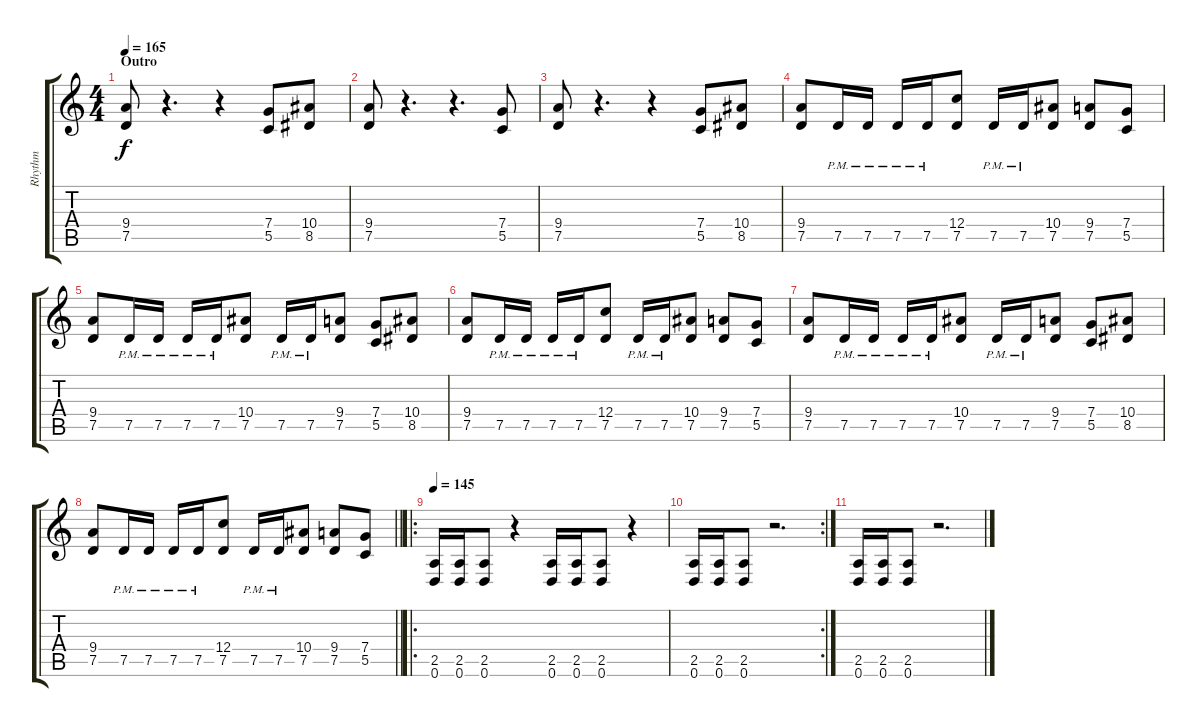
\track ("Rhythm" "Rhythm") {instrument distortionguitar}
\staff {score tabs}
\tuning (D4 A3 F3 C3 G2 D2) {hide}
\ts (4 4)
\section ("" "Outro")
\tempo 165
\clef g2
\ks c
(9.4 7.5).8{dy f} r.4{d} r.4 (7.4 5.5).8 (10.4 8.5).8 |
(9.4 7.5).8 r.4{d} r.4{d} (7.4 5.5).8 |
(9.4 7.5).8 r.4{d} r.4 (7.4 5.5).8 (10.4 8.5).8 |
(9.4 7.5).8 7.5{pm}.16 7.5{pm}.16 7.5{pm}.16 7.5{pm}.16 (12.4 7.5).8 7.5{pm}.16 7.5{pm}.16 (10.4 7.5).8 (9.4 7.5).8 (7.4 5.5).8 |
(9.4 7.5).8 7.5{pm}.16 7.5{pm}.16 7.5{pm}.16 7.5{pm}.16 (10.4 7.5).8 7.5{pm}.16 7.5{pm}.16 (9.4 7.5).8 (7.4 5.5).8 (10.4 8.5).8 |
(9.4 7.5).8 7.5{pm}.16 7.5{pm}.16 7.5{pm}.16 7.5{pm}.16 (12.4 7.5).8 7.5{pm}.16 7.5{pm}.16 (10.4 7.5).8 (9.4 7.5).8 (7.4 5.5).8 |
(9.4 7.5).8 7.5{pm}.16 7.5{pm}.16 7.5{pm}.16 7.5{pm}.16 (10.4 7.5).8 7.5{pm}.16 7.5{pm}.16 (9.4 7.5).8 (7.4 5.5).8 (10.4 8.5).8 |
\barLineRight lightlight
(9.4 7.5).8 7.5{pm}.16 7.5{pm}.16 7.5{pm}.16 7.5{pm}.16 (12.4 7.5).8 7.5{pm}.16 7.5{pm}.16 (10.4 7.5).8 (9.4 7.5).8 (7.4 5.5).8 |
\ro
\tempo 145
(2.5 0.6).16 (2.5 0.6).16 (2.5 0.6).8 r.4 (2.5 0.6).16 (2.5 0.6).16 (2.5 0.6).8 r.4 |
\rc 2
(2.5 0.6).16 (2.5 0.6).16 (2.5 0.6).8 r.2{d} |
(2.5 0.6).16 (2.5 0.6).16 (2.5 0.6).8 r.2{d}
